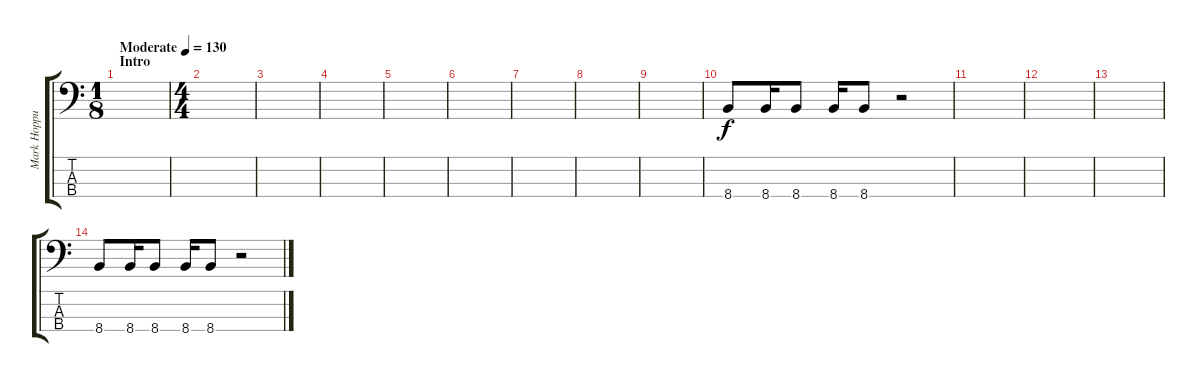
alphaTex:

\track ("Mark Hoppus [Bass]" "Mark Hoppu") {instrument electricbassfinger}
\staff {score tabs}
\tuning (Gb2 Db2 Ab1 Eb1) {hide}
\ts (1 8)
\section ("" "Intro")
\tempo (130 "Moderate")
\clef f4
\ks c
|
\ts (4 4)
|
|
|
|
|
|
|
|
8.4.8 8.4.16 8.4.8 8.4.16 8.4.8 r.2 |
|
|
|
8.4.8 8.4.16 8.4.8 8.4.16 8.4.8 r.2
